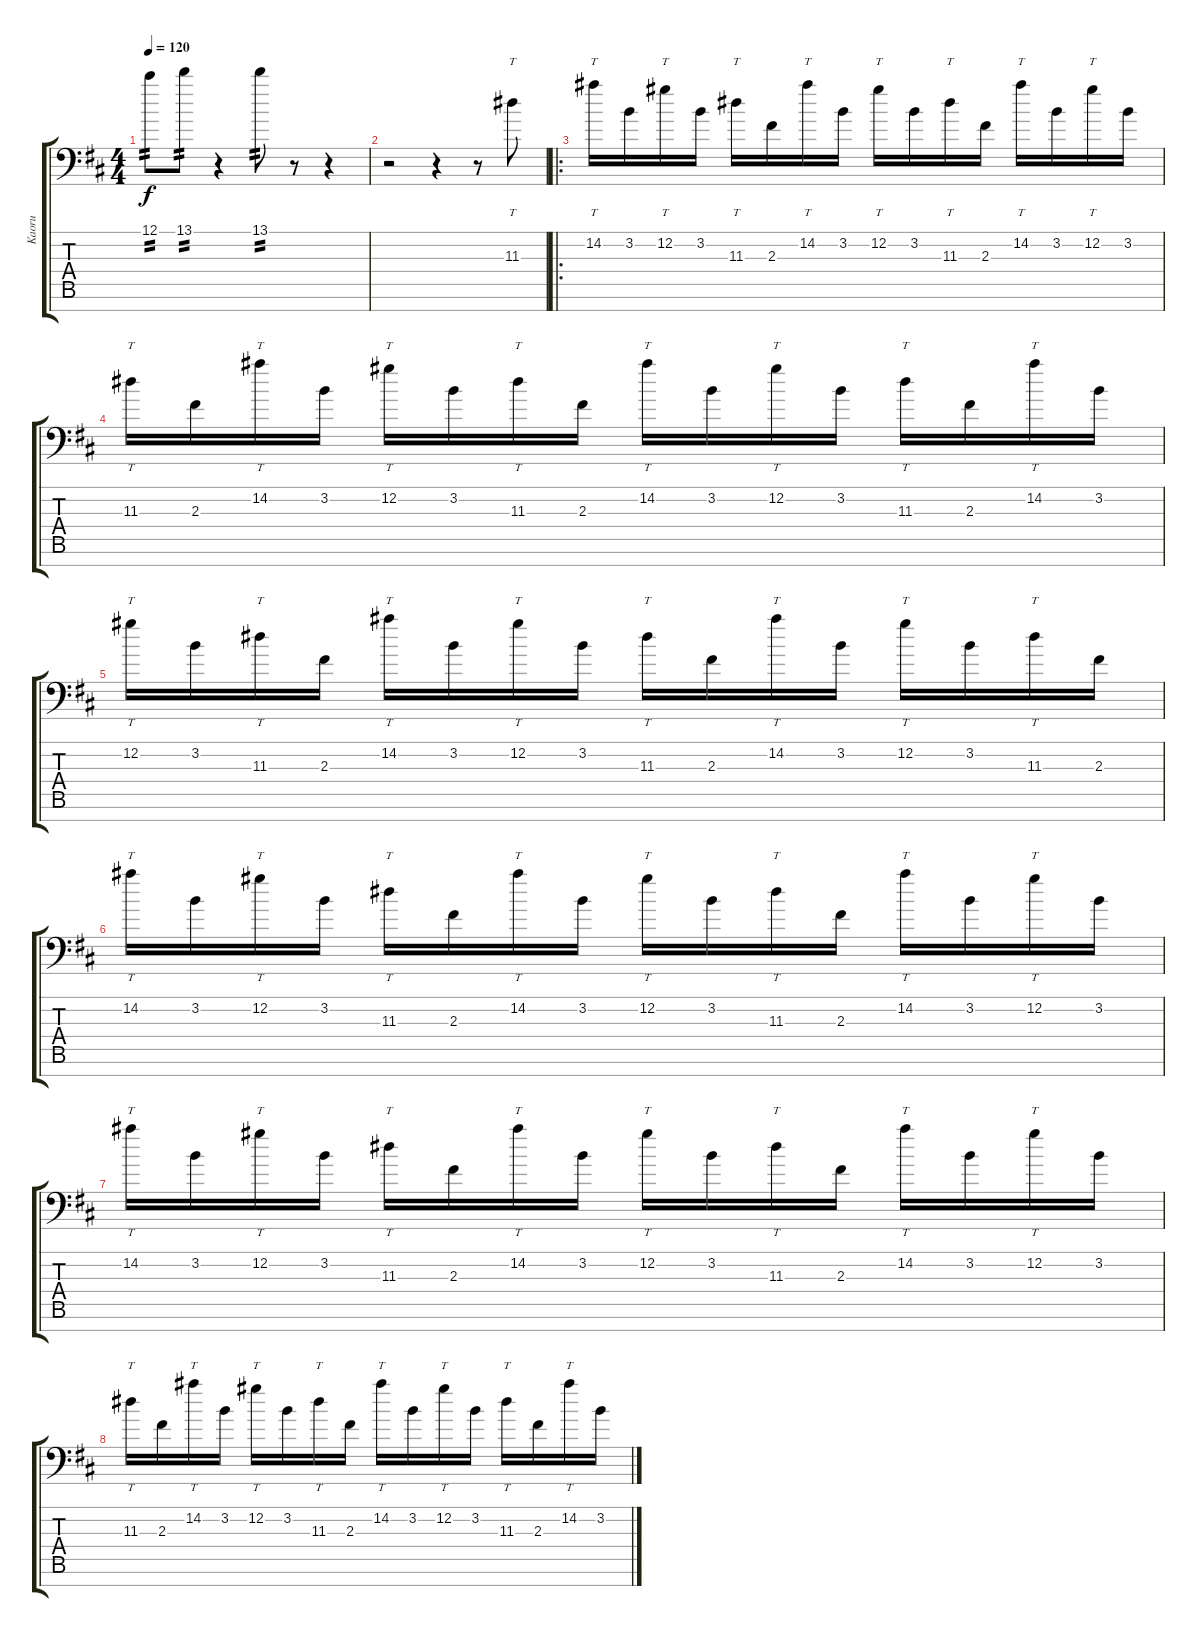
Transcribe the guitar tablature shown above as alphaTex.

\track ("Kaoru" "Kaoru") {instrument distortionguitar}
\staff {score tabs}
\tuning (Db4 Ab3 E3 B2 Gb2 Db2 Ab1) {hide}
\ts (4 4)
\tempo 120
\clef f4
\ks bminor
12.1.8{tp 2 dy f} 13.1.8{tp 2} r.4 13.1.8{tp 2} r.8 r.4 |
r.2 r.4 r.8 11.3.8{tt volume 7 balance 8 instrument electricguitarjazz} |
\ro
14.2.16{tt volume 7 balance 8 instrument electricguitarjazz} 3.2.16 12.2.16{tt} 3.2.16 11.3.16{tt} 2.3.16 14.2.16{tt} 3.2.16 12.2.16{tt} 3.2.16 11.3.16{tt} 2.3.16 14.2.16{tt} 3.2.16 12.2.16{tt} 3.2.16 |
11.3.16{tt} 2.3.16 14.2.16{tt} 3.2.16 12.2.16{tt} 3.2.16 11.3.16{tt} 2.3.16 14.2.16{tt} 3.2.16 12.2.16{tt} 3.2.16 11.3.16{tt} 2.3.16 14.2.16{tt} 3.2.16 |
12.2.16{tt} 3.2.16 11.3.16{tt} 2.3.16 14.2.16{tt} 3.2.16 12.2.16{tt} 3.2.16 11.3.16{tt} 2.3.16 14.2.16{tt} 3.2.16 12.2.16{tt} 3.2.16 11.3.16{tt} 2.3.16 |
14.2.16{tt} 3.2.16 12.2.16{tt} 3.2.16 11.3.16{tt} 2.3.16 14.2.16{tt} 3.2.16 12.2.16{tt} 3.2.16 11.3.16{tt} 2.3.16 14.2.16{tt} 3.2.16 12.2.16{tt} 3.2.16 |
14.2.16{tt} 3.2.16 12.2.16{tt} 3.2.16 11.3.16{tt} 2.3.16 14.2.16{tt} 3.2.16 12.2.16{tt} 3.2.16 11.3.16{tt} 2.3.16 14.2.16{tt} 3.2.16 12.2.16{tt} 3.2.16 |
11.3.16{tt} 2.3.16 14.2.16{tt} 3.2.16 12.2.16{tt} 3.2.16 11.3.16{tt} 2.3.16 14.2.16{tt} 3.2.16 12.2.16{tt} 3.2.16 11.3.16{tt} 2.3.16 14.2.16{tt} 3.2.16
